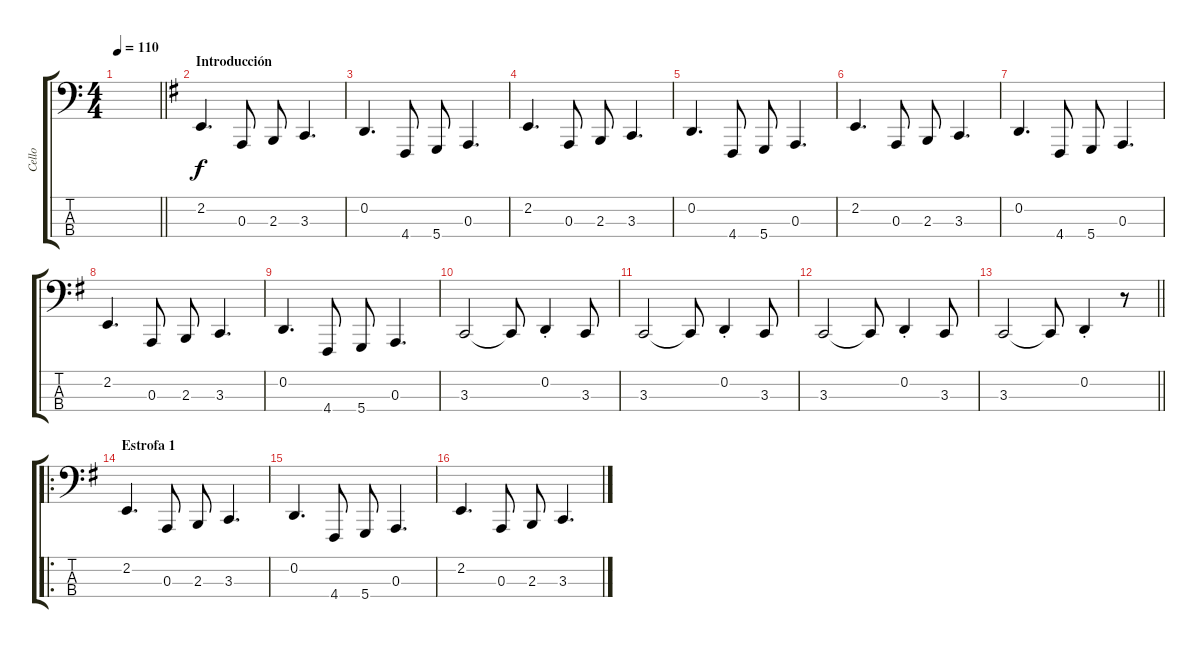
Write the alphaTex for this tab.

\track ("Cello" "Cello") {instrument cello}
\staff {score tabs}
\tuning (G2 D2 A1 D1) {hide}
\ts (4 4)
\tempo 110
\clef f4
\barLineRight lightlight
\ks c
|
\section ("" "Introducción")
\ks eminor
2.2.4{d} 0.3.8 2.3.8 3.3.4{d} |
0.2.4{d} 4.4.8 5.4.8 0.3.4{d} |
2.2.4{d} 0.3.8 2.3.8 3.3.4{d} |
0.2.4{d} 4.4.8 5.4.8 0.3.4{d} |
2.2.4{d} 0.3.8 2.3.8 3.3.4{d} |
0.2.4{d} 4.4.8 5.4.8 0.3.4{d} |
2.2.4{d} 0.3.8 2.3.8 3.3.4{d} |
0.2.4{d} 4.4.8 5.4.8 0.3.4{d} |
3.3.2 3.3{t}.8 0.2{st}.4 3.3.8 |
3.3.2 3.3{t}.8 0.2{st}.4 3.3.8 |
3.3.2 3.3{t}.8 0.2{st}.4 3.3.8 |
\barLineRight lightlight
3.3.2 3.3{t}.8 0.2{st}.4 r.8 |
\ro
\section ("" "Estrofa 1")
2.2.4{d} 0.3.8 2.3.8 3.3.4{d} |
0.2.4{d} 4.4.8 5.4.8 0.3.4{d} |
2.2.4{d} 0.3.8 2.3.8 3.3.4{d}
